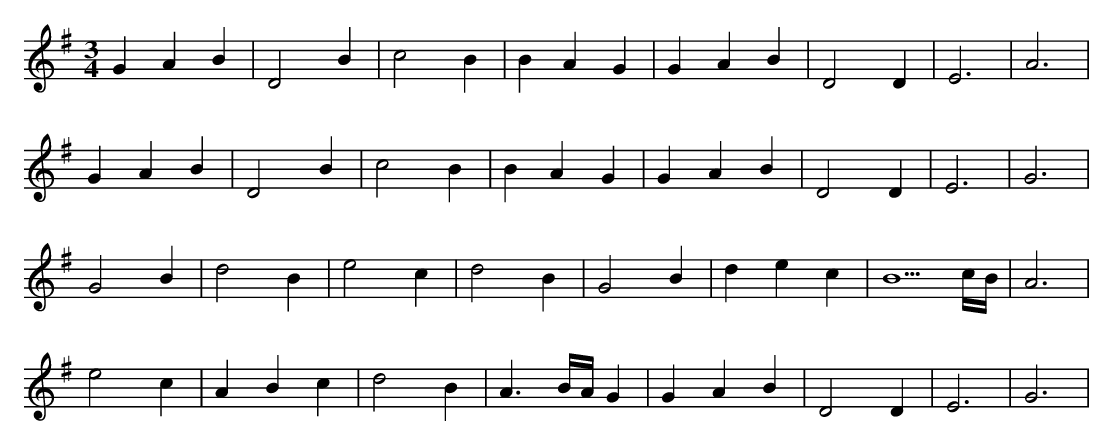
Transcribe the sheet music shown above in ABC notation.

X:1
M:3/4
K:G
G2A2B2|D4B2|c4B2|B2A2G2|G2A2B2|D4D2|E6|A6|
G2A2B2|D4B2|c4B2|B2A2G2|G2A2B2|D4D2|E6|G6|
G4B2|d4B2|e4c2|d4 B2| G4B2 | d2e2c2| B5c/B/ | A6|
e4c2|A2B2c2|d4B2|A3B/A/ G2|G2A2B2|D4D2|E6|G6|
